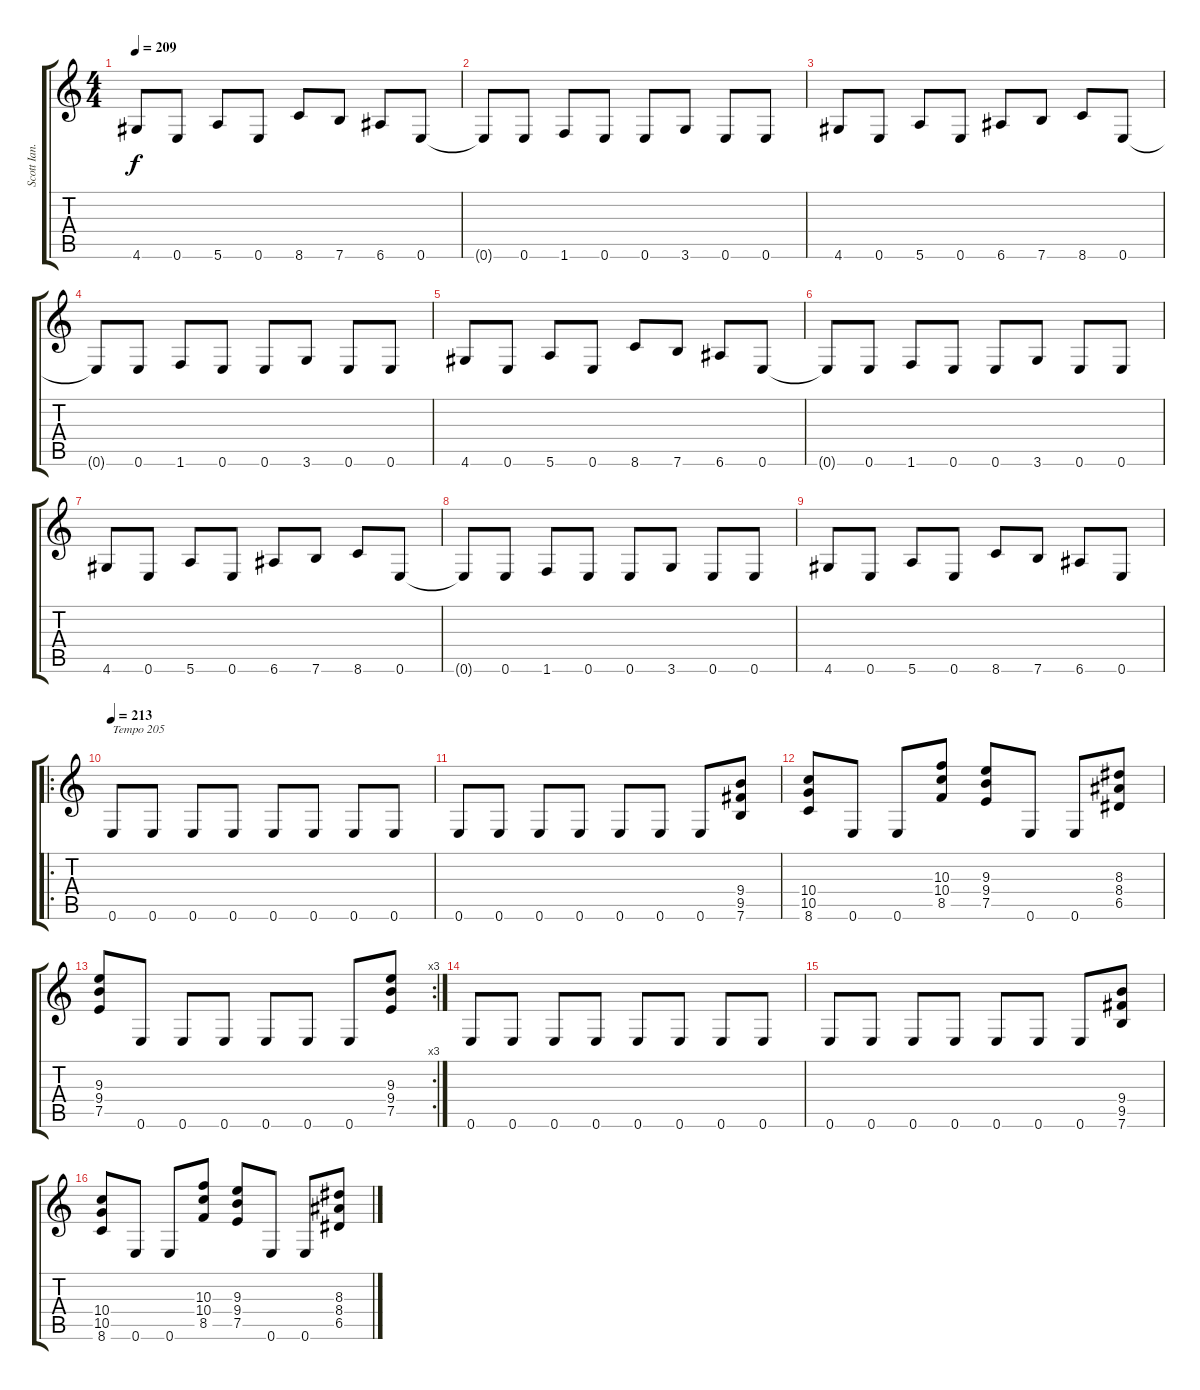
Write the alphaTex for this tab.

\track ("Scott Ian." "Scott Ian.") {solo instrument distortionguitar}
\staff {score tabs}
\tuning (E4 B3 G3 D3 A2 E2) {hide}
\ts (4 4)
\tempo 209
\clef g2
\ks c
4.6.8{dy f} 0.6.8 5.6.8 0.6.8 8.6.8 7.6.8 6.6.8 0.6.8 |
0.6{t}.8 0.6.8 1.6.8 0.6.8 0.6.8 3.6.8 0.6.8 0.6.8 |
4.6.8 0.6.8 5.6.8 0.6.8 6.6.8 7.6.8 8.6.8 0.6.8 |
0.6{t}.8 0.6.8 1.6.8 0.6.8 0.6.8 3.6.8 0.6.8 0.6.8 |
4.6.8 0.6.8 5.6.8 0.6.8 8.6.8 7.6.8 6.6.8 0.6.8 |
0.6{t}.8 0.6.8 1.6.8 0.6.8 0.6.8 3.6.8 0.6.8 0.6.8 |
4.6.8 0.6.8 5.6.8 0.6.8 6.6.8 7.6.8 8.6.8 0.6.8 |
0.6{t}.8 0.6.8 1.6.8 0.6.8 0.6.8 3.6.8 0.6.8 0.6.8 |
4.6.8 0.6.8 5.6.8 0.6.8 8.6.8 7.6.8 6.6.8 0.6.8 |
\ro
\tempo 213
0.6.8{txt "Tempo 205"} 0.6.8 0.6.8 0.6.8 0.6.8 0.6.8 0.6.8 0.6.8 |
0.6.8 0.6.8 0.6.8 0.6.8 0.6.8 0.6.8 0.6.8 (9.4 9.5 7.6).8 |
(10.4 10.5 8.6).8 0.6.8 0.6.8 (10.3 10.4 8.5).8 (9.3 9.4 7.5).8 0.6.8 0.6.8 (8.3 8.4 6.5).8 |
\rc 3
(9.3 9.4 7.5).8 0.6.8 0.6.8 0.6.8 0.6.8 0.6.8 0.6.8 (9.3 9.4 7.5).8 |
0.6.8 0.6.8 0.6.8 0.6.8 0.6.8 0.6.8 0.6.8 0.6.8 |
0.6.8 0.6.8 0.6.8 0.6.8 0.6.8 0.6.8 0.6.8 (9.4 9.5 7.6).8 |
(10.4 10.5 8.6).8 0.6.8 0.6.8 (10.3 10.4 8.5).8 (9.3 9.4 7.5).8 0.6.8 0.6.8 (8.3 8.4 6.5).8
